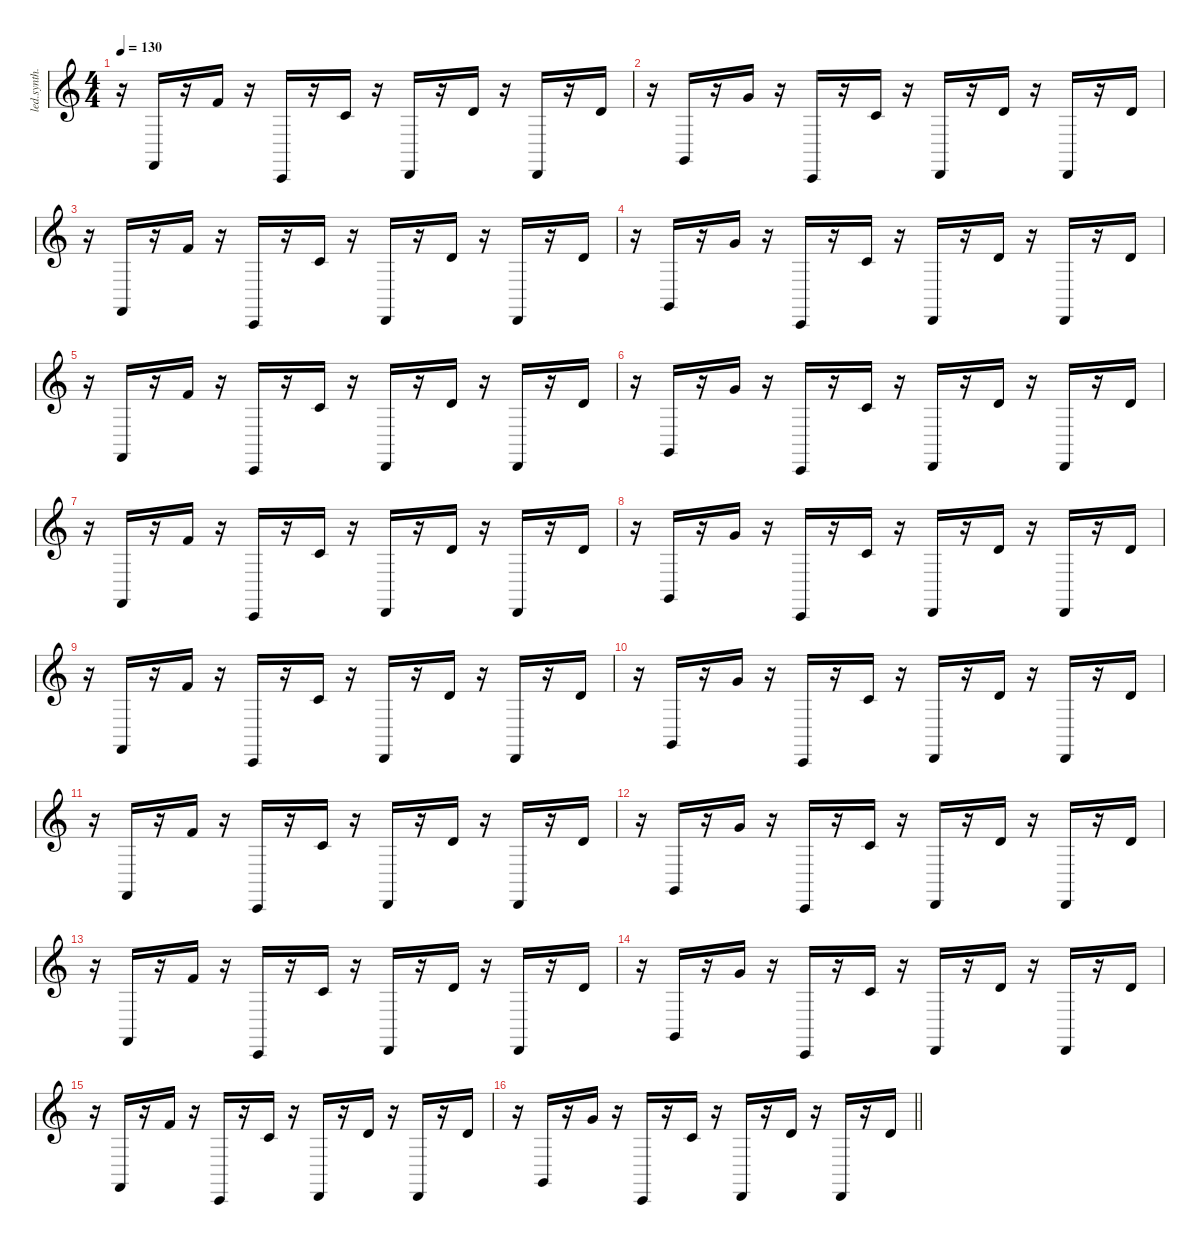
\defaultSystemsLayout 4
\hideDynamics
\bracketExtendMode nobrackets
\otherSystemsTrackNameOrientation horizontal
\track ("Synth 1-RH-b-hid" "led.synth.") {defaultSystemsLayout 4 instrument lead8bassandlead}
\staff {score}
\tuning (E4 B3 G3 D3 A2 E2 B1)
\ts (4 4)
\tempo 130
\clef g2
\ks c
r.16{dy f} 1.6.16 r.16 1.1.16 r.16 1.7.16 r.16 1.2.16 r.16 3.7.16 r.16 3.2.16 r.16 3.7.16 r.16 3.2.16 |
r.16 3.6.16 r.16 3.1.16 r.16 1.7.16 r.16 1.2.16 r.16 3.7.16 r.16 3.2.16 r.16 3.7.16 r.16 3.2.16 |
r.16 1.6.16 r.16 1.1.16 r.16 1.7.16 r.16 1.2.16 r.16 3.7.16 r.16 3.2.16 r.16 3.7.16 r.16 3.2.16 |
r.16 3.6.16 r.16 3.1.16 r.16 1.7.16 r.16 1.2.16 r.16 3.7.16 r.16 3.2.16 r.16 3.7.16 r.16 3.2.16 |
r.16 1.6.16 r.16 1.1.16 r.16 1.7.16 r.16 1.2.16 r.16 3.7.16 r.16 3.2.16 r.16 3.7.16 r.16 3.2.16 |
r.16 3.6.16 r.16 3.1.16 r.16 1.7.16 r.16 1.2.16 r.16 3.7.16 r.16 3.2.16 r.16 3.7.16 r.16 3.2.16 |
r.16 1.6.16 r.16 1.1.16 r.16 1.7.16 r.16 1.2.16 r.16 3.7.16 r.16 3.2.16 r.16 3.7.16 r.16 3.2.16 |
r.16 3.6.16 r.16 3.1.16 r.16 1.7.16 r.16 1.2.16 r.16 3.7.16 r.16 3.2.16 r.16 3.7.16 r.16 3.2.16 |
r.16 1.6.16 r.16 1.1.16 r.16 1.7.16 r.16 1.2.16 r.16 3.7.16 r.16 3.2.16 r.16 3.7.16 r.16 3.2.16 |
r.16 3.6.16 r.16 3.1.16 r.16 1.7.16 r.16 1.2.16 r.16 3.7.16 r.16 3.2.16 r.16 3.7.16 r.16 3.2.16 |
r.16 1.6.16 r.16 1.1.16 r.16 1.7.16 r.16 1.2.16 r.16 3.7.16 r.16 3.2.16 r.16 3.7.16 r.16 3.2.16 |
r.16 3.6.16 r.16 3.1.16 r.16 1.7.16 r.16 1.2.16 r.16 3.7.16 r.16 3.2.16 r.16 3.7.16 r.16 3.2.16 |
r.16 1.6.16 r.16 1.1.16 r.16 1.7.16 r.16 1.2.16 r.16 3.7.16 r.16 3.2.16 r.16 3.7.16 r.16 3.2.16 |
r.16 3.6.16 r.16 3.1.16 r.16 1.7.16 r.16 1.2.16 r.16 3.7.16 r.16 3.2.16 r.16 3.7.16 r.16 3.2.16 |
r.16 1.6.16 r.16 1.1.16 r.16 1.7.16 r.16 1.2.16 r.16 3.7.16 r.16 3.2.16 r.16 3.7.16 r.16 3.2.16 |
\barLineRight lightlight
r.16 3.6.16 r.16 3.1.16 r.16 1.7.16 r.16 1.2.16 r.16 3.7.16 r.16 3.2.16 r.16 3.7.16 r.16 3.2.16
